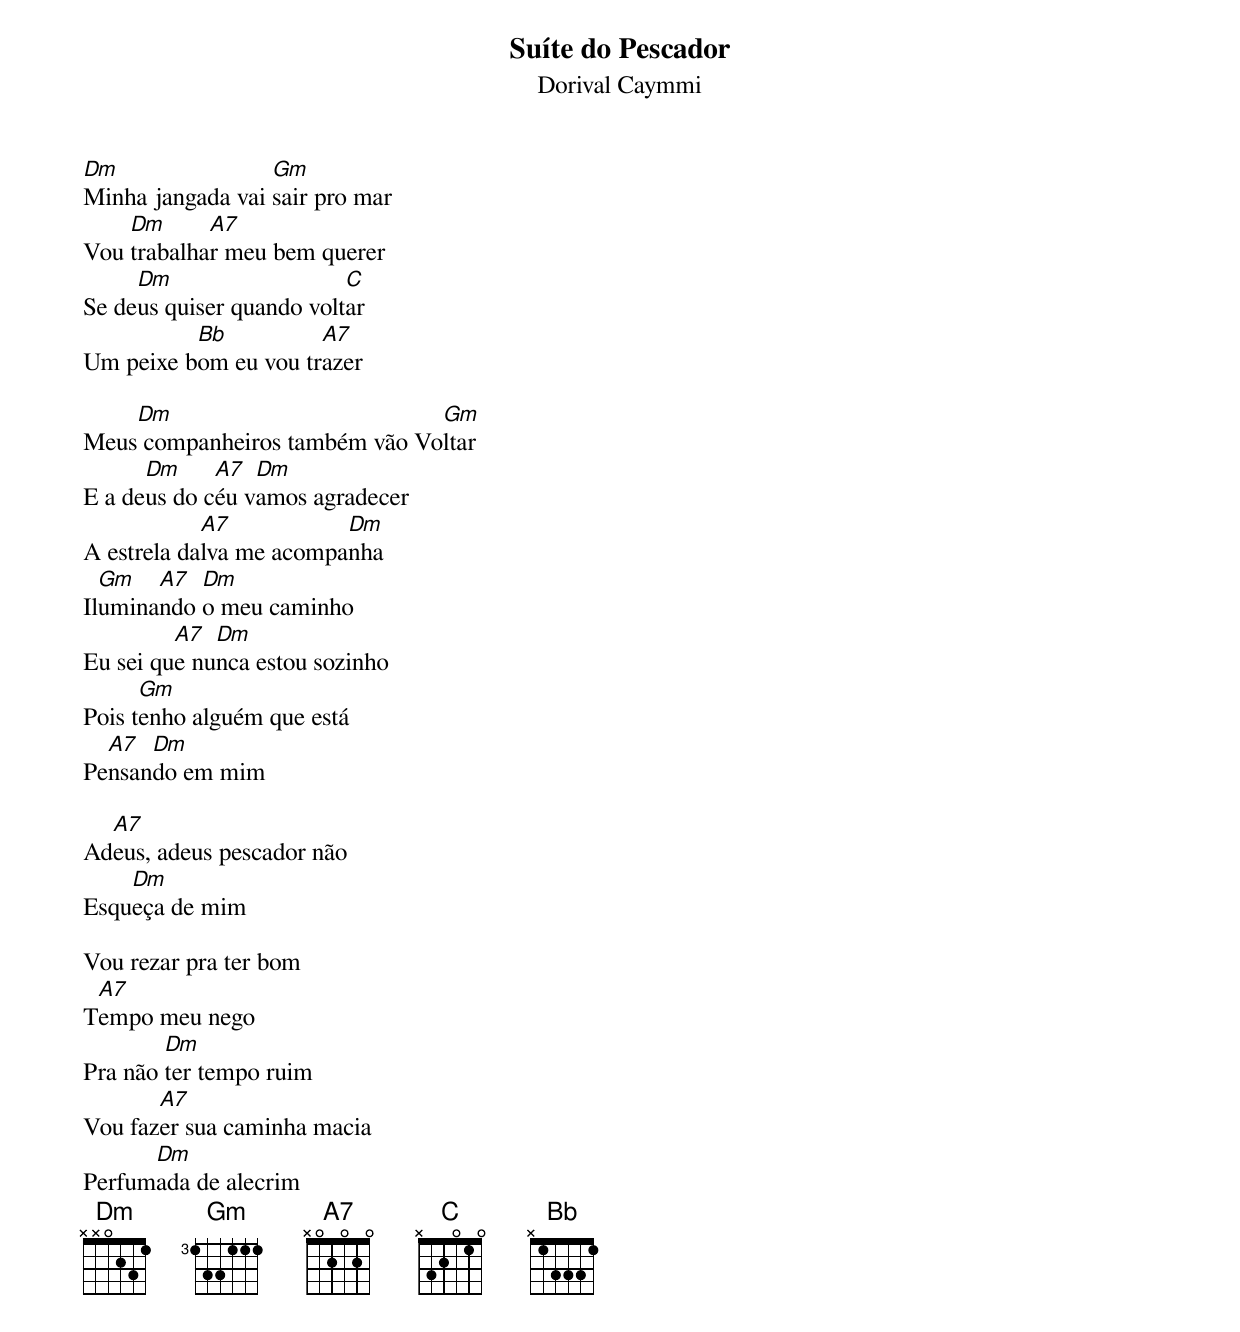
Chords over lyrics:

Suíte do Pescador
Dorival Caymmi

Dm                Gm
Minha jangada vai sair pro mar
    Dm      A7
Vou trabalhar meu bem querer
     Dm                   C
Se deus quiser quando voltar
          Bb          A7
Um peixe bom eu vou trazer

    Dm                         Gm
Meus companheiros também vão Voltar
      Dm     A7  Dm
E a deus do céu vamos agradecer
            A7           Dm
A estrela dalva me acompanha
  Gm   A7  Dm
Iluminando o meu caminho
         A7  Dm
Eu sei que nunca estou sozinho
      Gm
Pois tenho alguém que está
  A7  Dm
Pensando em mim

  A7
Adeus, adeus pescador não
    Dm
Esqueça de mim

Vou rezar pra ter bom
 A7
Tempo meu nego
        Dm
Pra não ter tempo ruim
       A7
Vou fazer sua caminha macia
      Dm
Perfumada de alecrim
